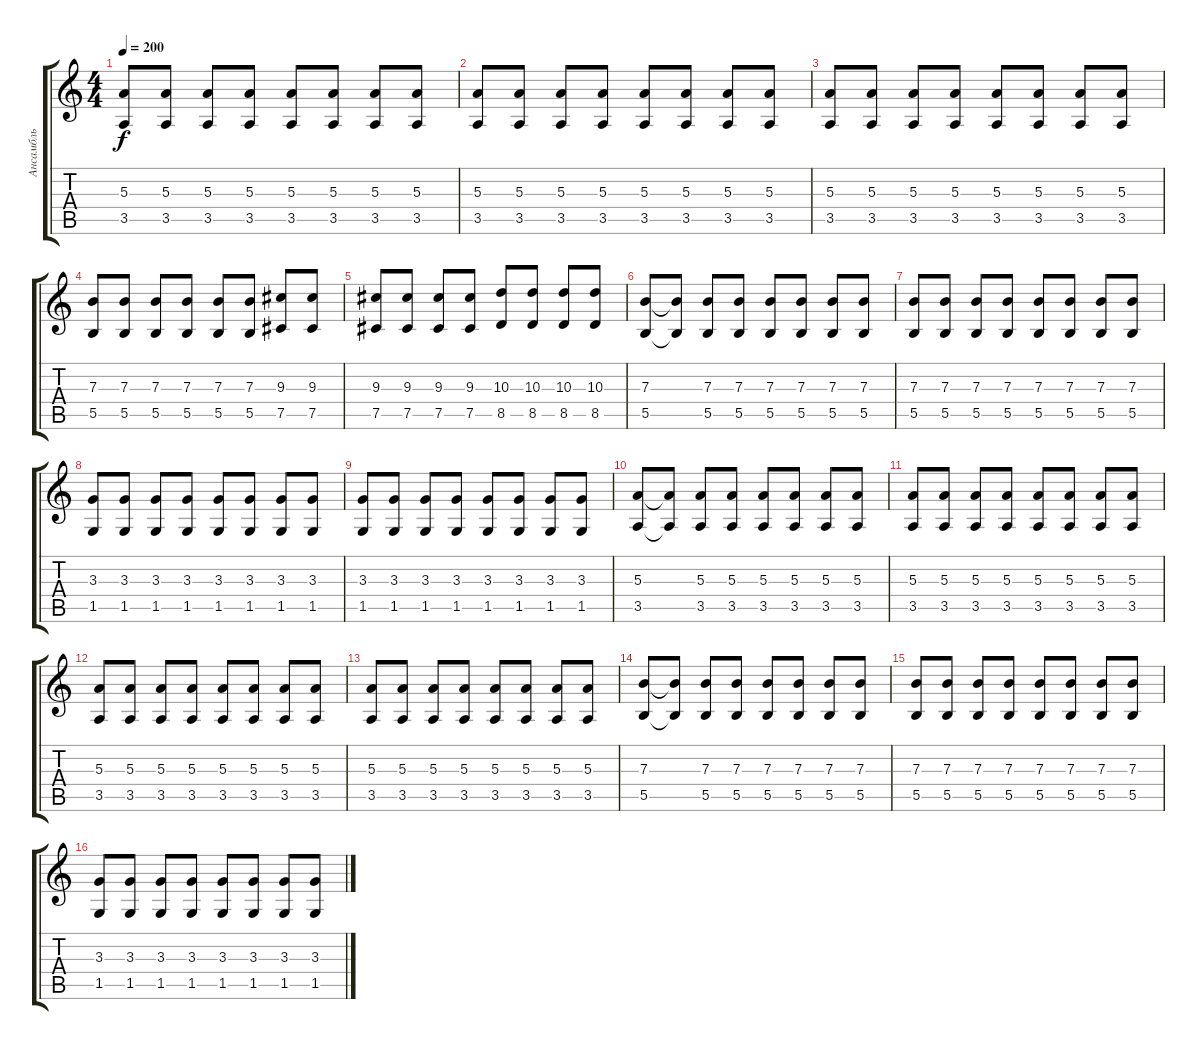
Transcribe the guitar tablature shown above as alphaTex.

\track ("Ансамбль" "Ансамбль") {instrument distortionguitar}
\staff {score tabs}
\tuning (Db4 Ab3 E3 B2 Gb2 B1) {hide}
\ts (4 4)
\tempo 200
\clef g2
\ks c
(5.3 3.5).8{dy f} (5.3 3.5).8 (5.3 3.5).8 (5.3 3.5).8 (5.3 3.5).8 (5.3 3.5).8 (5.3 3.5).8 (5.3 3.5).8 |
(5.3 3.5).8 (5.3 3.5).8 (5.3 3.5).8 (5.3 3.5).8 (5.3 3.5).8 (5.3 3.5).8 (5.3 3.5).8 (5.3 3.5).8 |
(5.3 3.5).8 (5.3 3.5).8 (5.3 3.5).8 (5.3 3.5).8 (5.3 3.5).8 (5.3 3.5).8 (5.3 3.5).8 (5.3 3.5).8 |
(7.3 5.5).8 (7.3 5.5).8 (7.3 5.5).8 (7.3 5.5).8 (7.3 5.5).8 (7.3 5.5).8 (9.3 7.5).8 (9.3 7.5).8 |
(9.3 7.5).8 (9.3 7.5).8 (9.3 7.5).8 (9.3 7.5).8 (10.3 8.5).8 (10.3 8.5).8 (10.3 8.5).8 (10.3 8.5).8 |
(7.3 5.5).8 (7.3{t} 5.5{t}).8 (7.3 5.5).8 (7.3 5.5).8 (7.3 5.5).8 (7.3 5.5).8 (7.3 5.5).8 (7.3 5.5).8 |
(7.3 5.5).8 (7.3 5.5).8 (7.3 5.5).8 (7.3 5.5).8 (7.3 5.5).8 (7.3 5.5).8 (7.3 5.5).8 (7.3 5.5).8 |
(3.3 1.5).8 (3.3 1.5).8 (3.3 1.5).8 (3.3 1.5).8 (3.3 1.5).8 (3.3 1.5).8 (3.3 1.5).8 (3.3 1.5).8 |
(3.3 1.5).8 (3.3 1.5).8 (3.3 1.5).8 (3.3 1.5).8 (3.3 1.5).8 (3.3 1.5).8 (3.3 1.5).8 (3.3 1.5).8 |
(5.3 3.5).8 (5.3{t} 3.5{t}).8 (5.3 3.5).8 (5.3 3.5).8 (5.3 3.5).8 (5.3 3.5).8 (5.3 3.5).8 (5.3 3.5).8 |
(5.3 3.5).8 (5.3 3.5).8 (5.3 3.5).8 (5.3 3.5).8 (5.3 3.5).8 (5.3 3.5).8 (5.3 3.5).8 (5.3 3.5).8 |
(5.3 3.5).8 (5.3 3.5).8 (5.3 3.5).8 (5.3 3.5).8 (5.3 3.5).8 (5.3 3.5).8 (5.3 3.5).8 (5.3 3.5).8 |
(5.3 3.5).8 (5.3 3.5).8 (5.3 3.5).8 (5.3 3.5).8 (5.3 3.5).8 (5.3 3.5).8 (5.3 3.5).8 (5.3 3.5).8 |
(7.3 5.5).8 (7.3{t} 5.5{t}).8 (7.3 5.5).8 (7.3 5.5).8 (7.3 5.5).8 (7.3 5.5).8 (7.3 5.5).8 (7.3 5.5).8 |
(7.3 5.5).8 (7.3 5.5).8 (7.3 5.5).8 (7.3 5.5).8 (7.3 5.5).8 (7.3 5.5).8 (7.3 5.5).8 (7.3 5.5).8 |
(3.3 1.5).8 (3.3 1.5).8 (3.3 1.5).8 (3.3 1.5).8 (3.3 1.5).8 (3.3 1.5).8 (3.3 1.5).8 (3.3 1.5).8
